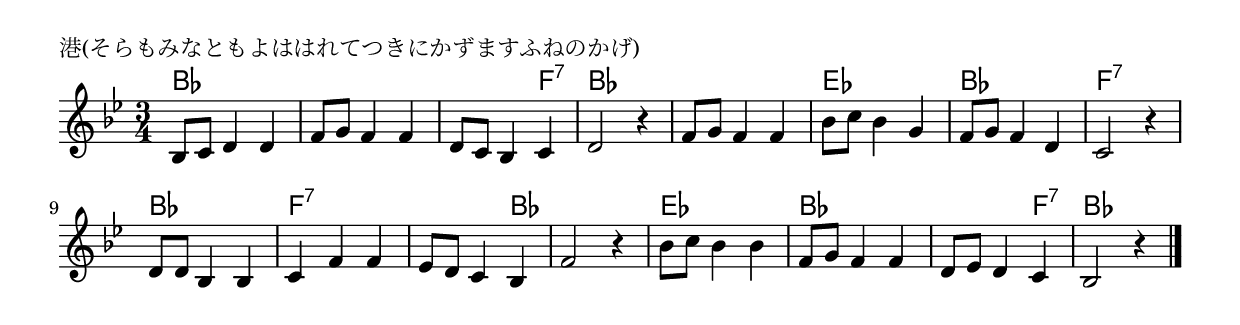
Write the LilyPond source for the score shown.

\version "2.18.2"

% 港(そらもみなともよははれてつきにかずますふねのかげ)

\header {
piece = "港(そらもみなともよははれてつきにかずますふねのかげ)"
}

melody =
\relative c' {
\key bes \major
\time 3/4
\set Score.tempoHideNote = ##t
\tempo 4=90
\numericTimeSignature
%
bes8 c d4 d |
f8 g f4 f |
d8 c bes4 c |
d2 r4 |

f8 g f4 f |
bes8 c bes4 g |
f8 g f4 d |
c2 r4 |

d8 d bes4 bes |
c f f |
es8 d c4 bes |
f'2 r4 |

bes8 c bes4 bes |
f8 g f4 f |
d8 es d4 c |
bes2 r4 |


\bar "|."
}
\score {
<<
\chords {
\set noChordSymbol = ""
\set chordChanges=##t
%%
bes2. bes bes2 f4:7 bes2.
bes es bes f:7
bes f:7 f2:7 bes4 bes2.
es bes bes2 f4:7 bes2.

}
\new Staff {\melody}
>>
\layout {
line-width = #190
indent = 0\mm
}
\midi {}
}